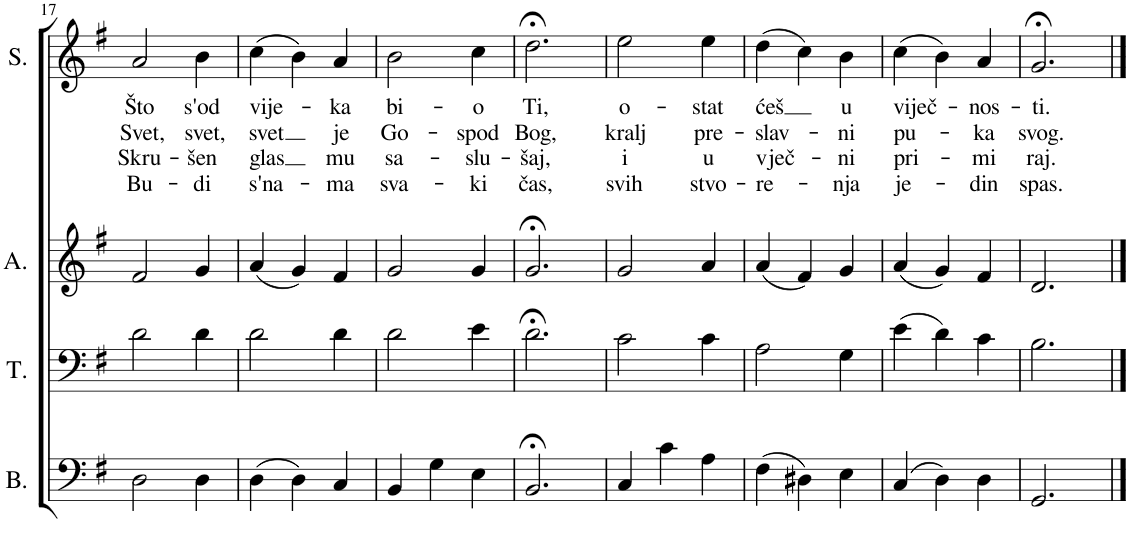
**kern	**kern	**kern	**kern	**text	**text	**text	**text
*part4	*part3	*part2	*part1	*part1	*part1	*part1	*part1
*staff4	*staff3	*staff2	*staff1	*staff1	*staff1	*staff1	*staff1
*I"Bass	*I"Tenor	*I"Alto	*I"Soprano	*	*	*	*
*I'B.	*I'T.	*I'A.	*I'S.	*	*	*	*
!!LO:PB:g=z
*clefF4	*clefF4	*clefG2	*clefG2	*	*	*	*
*k[f#]	*k[f#]	*k[f#]	*k[f#]	*	*	*	*
*M3/4	*M3/4	*M3/4	*M3/4	*	*	*	*
=17	=17	=17	=17	=17	=17	=17	=17
!	!	!	!	!LO:LY:b	!LO:LY:b	!LO:LY:b	!LO:LY:b
2D\	2d\	2f#/	2a/	Što	Svet,	Skru-	Bu-
!	!	!	!	!LO:LY:b	!LO:LY:b	!LO:LY:b	!LO:LY:b
4D\	4d\	4g/	4b\	s'od	svet,	-šen	-di
=18	=18	=18	=18	=18	=18	=18	=18
!	!	!	!	!LO:LY:b	!LO:LY:b	!LO:LY:b	!LO:LY:b
(4D\	2d\	(4a/	(4cc\	vije-	-svet	glas	s'na-
4D\)	.	4g/)	4b\)	.	.	.	.
!	!	!	!	!LO:LY:b	!LO:LY:b	!LO:LY:b	!LO:LY:b
4C/	4d\	4f#/	4a/	-ka	je	mu	-ma
=19	=19	=19	=19	=19	=19	=19	=19
!	!	!	!	!LO:LY:b	!LO:LY:b	!LO:LY:b	!LO:LY:b
4BB/	2d\	2g/	2b\	bi-	Go-	sa-	sva-
4G\	.	.	.	.	.	.	.
!	!	!	!	!LO:LY:b	!LO:LY:b	!LO:LY:b	!LO:LY:b
4E\	4e\	4g/	4cc\	-o	-spod	-slu-	-ki
=20	=20	=20	=20	=20	=20	=20	=20
!	!	!	!	!LO:LY:b	!LO:LY:b	!LO:LY:b	!LO:LY:b
2.BB;</	2.d;<\	2.g;</	2.dd;<\	Ti,	Bog,	-šaj,	čas,
=21	=21	=21	=21	=21	=21	=21	=21
!	!	!	!	!LO:LY:b	!LO:LY:b	!LO:LY:b	!LO:LY:b
4C/	2c\	2g/	2ee\	o-	kralj	i	svih
4c\	.	.	.	.	.	.	.
!	!	!	!	!LO:LY:b	!LO:LY:b	!LO:LY:b	!LO:LY:b
4A\	4c\	4a/	4ee\	-stat	pre-	u	stvo-
=22	=22	=22	=22	=22	=22	=22	=22
!	!	!	!	!LO:LY:b	!LO:LY:b	!LO:LY:b	!LO:LY:b
(4F#\	2A\	(4a/	(4dd\	ćeš	-slav-	vječ-	-re-
4D#X\)	.	4f#/)	4cc\)	.	.	.	.
!	!	!	!	!LO:LY:b	!LO:LY:b	!LO:LY:b	!LO:LY:b
4E\	4G\	4g/	4b\	u	-ni	-ni	-nja
=23	=23	=23	=23	=23	=23	=23	=23
!	!	!	!	!LO:LY:b	!LO:LY:b	!LO:LY:b	!LO:LY:b
(4C/	(4e\	(4a/	(4cc\	viječ-	pu-	pri-	je-
4D\)	4d\)	4g/)	4b\)	.	.	.	.
!	!	!	!	!LO:LY:b	!LO:LY:b	!LO:LY:b	!LO:LY:b
4D\	4c\	4f#/	4a/	-nos-	-ka	-mi	-din
=24	=24	=24	=24	=24	=24	=24	=24
!	!	!	!	!LO:LY:b	!LO:LY:b	!LO:LY:b	!LO:LY:b
2.GG/	2.B\	2.d/	2.g;</	-ti.	svog.	raj.	spas.
==	==	==	==	==	==	==	==
*-	*-	*-	*-	*-	*-	*-	*-
